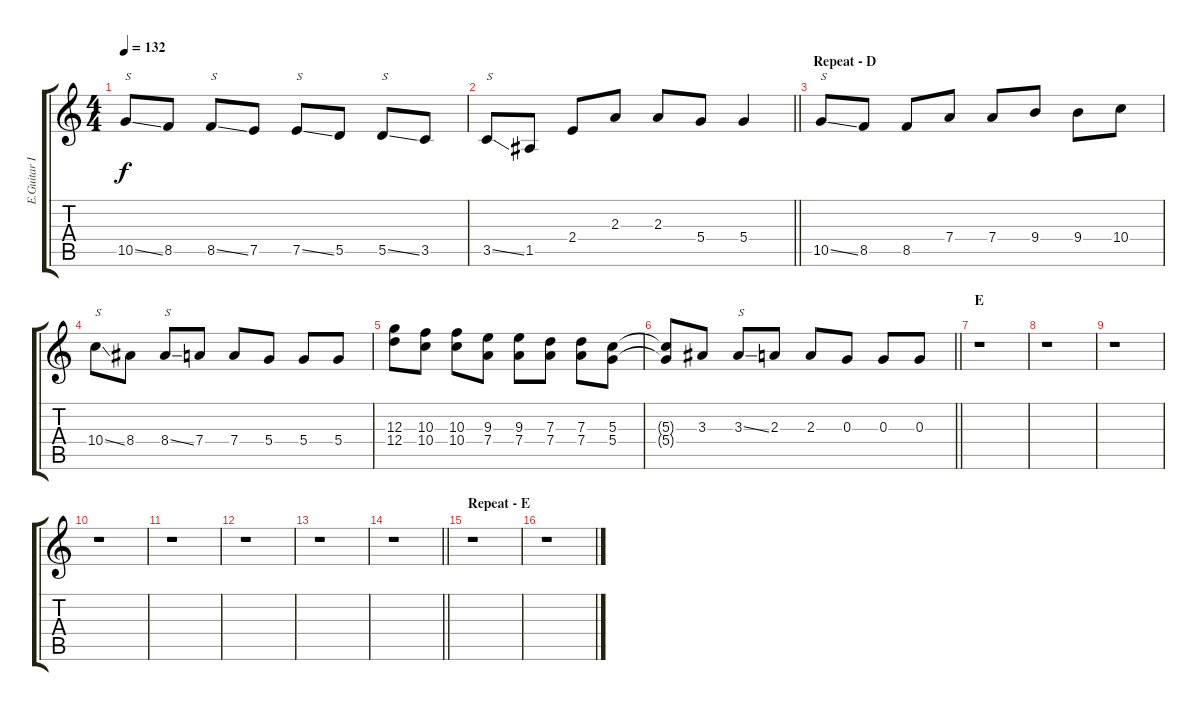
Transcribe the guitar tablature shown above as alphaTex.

\track ("E.Guitar II" "E.Guitar I") {instrument distortionguitar}
\staff {score tabs}
\tuning (E4 B3 G3 D3 A2 E2) {hide}
\ts (4 4)
\tempo 132
\clef g2
\ks c
10.5{ss}.8{txt "S" dy f} 8.5.8 8.5{ss}.8{txt "S"} 7.5.8 7.5{ss}.8{txt "S"} 5.5.8 5.5{ss}.8{txt "S"} 3.5.8 |
\barLineRight lightlight
3.5{ss}.8{txt "S"} 1.5.8 2.4.8 2.3.8 2.3.8 5.4.8 5.4.4 |
\section ("" "Repeat - D")
10.5{ss}.8{txt "S"} 8.5.8 8.5.8 7.4.8 7.4.8 9.4.8 9.4.8 10.4.8 |
10.4{ss}.8{txt "S"} 8.4.8 8.4{ss}.8{txt "S"} 7.4.8 7.4.8 5.4.8 5.4.8 5.4.8 |
(12.3 12.4).8 (10.3 10.4).8 (10.3 10.4).8 (9.3 7.4).8 (9.3 7.4).8 (7.3 7.4).8 (7.3 7.4).8 (5.3 5.4).8 |
\barLineRight lightlight
(5.3{t} 5.4{t}).8 3.3.8 3.3{ss}.8{txt "S"} 2.3.8 2.3.8 0.3.8 0.3.8 0.3.8 |
\section ("" "E")
r.1 |
r.1 |
r.1 |
r.1 |
r.1 |
r.1 |
r.1 |
\barLineRight lightlight
r.1 |
\section ("" "Repeat - E")
r.1 |
r.1
